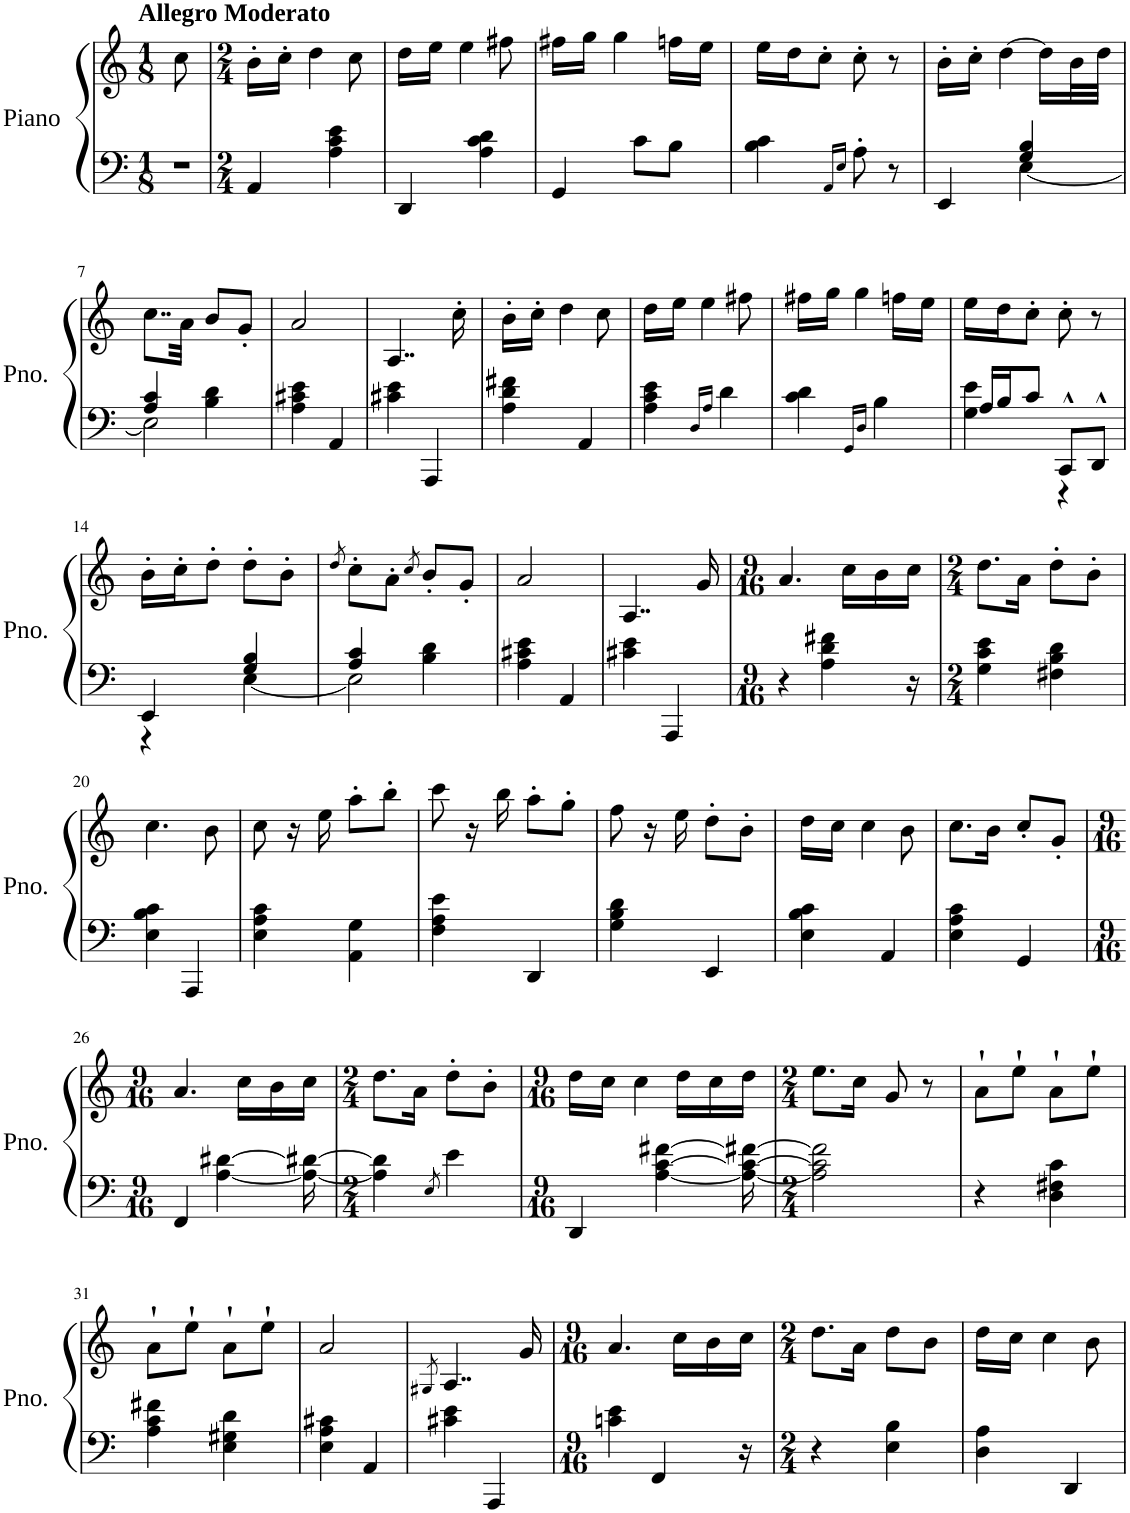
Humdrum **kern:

**kern	**kern
*part1	*part1
*staff2	*staff1
*I"Piano	*
*I'Pno.	*
*clefF4	*clefG2
*k[]	*k[]
*M1/8	*M1/8
=1	=1
!	!LO:TX:a:B:t=Allegro Moderato
8r	8cc\
=2	=2
*M2/4	*M2/4
4AA/	16b'\LL
.	16cc'\JJ
.	4dd\
4A\ 4c\ 4e\	.
.	8cc\
=3	=3
4DD/	16dd\LL
.	16ee\JJ
.	4ee\
4A\ 4c\ 4d\	.
.	8ff#X\
=4	=4
4GG/	16ff#X\LL
.	16gg\JJ
.	4gg\
8c\L	.
8B\J	16ffn\LL
.	16ee\JJ
=5	=5
4B\ 4c\	16ee\LL
.	16dd\J
.	8cc'\J
16qAA/LL	.
16qE/JJ	.
8A'\	8cc'\
8r	8r
=6	=6
*^	*
4EE/	4ryy	16b'\LL
.	.	16cc'\JJ
.	.	[4dd\
[4E\	4G/ 4B/	.
.	.	16dd\LL]
.	.	32b\L
.	.	32dd\JJJ
!!LO:LB:g=z
=7	=7	=7
2E\]	4A/ 4c/	8..cc\L
.	.	32a\Jkk
.	4B\ 4d\	8b/L
.	.	8g'/J
*v	*v	*
=8	=8
4A\ 4c#X\ 4e\	2a/
4AA/	.
=9	=9
4c#X\ 4e\	4..A/
4AAA/	.
.	16cc'\
=10	=10
4A\ 4d\ 4f#X\	16b'\LL
.	16cc'\JJ
.	4dd\
4AA/	.
.	8cc\
=11	=11
4A\ 4c\ 4e\	16dd\LL
.	16ee\JJ
.	4ee\
16qD/LL	.
16qA/JJ	.
4d\	.
.	8ff#X\
=12	=12
4c\ 4d\	16ff#X\LL
.	16gg\JJ
.	4gg\
16qGG/LL	.
16qD/JJ	.
4B\	.
.	16ffn\LL
.	16ee\JJ
=13	=13
*^	*
4G\ 4e\	16A/LL	16ee\LL
.	16B/J	16dd\J
.	8c/J	8cc'\J
8CC^^/L	4r	8cc'\
8DD^^/J	.	8r
!!LO:LB:g=z
=14	=14	=14
4EE/	4r	16b'\LL
.	.	16cc'\J
.	.	8dd'\J
[4E\	4G/ 4B/	8dd'\L
.	.	8b'\J
=15	=15	=15
.	.	8qdd/
2E\]	4A/ 4c/	8cc'\L
.	.	8a'\J
.	.	8qcc/
.	4B\ 4d\	8b'/L
.	.	8g'/J
*v	*v	*
=16	=16
4A\ 4c#X\ 4e\	2a/
4AA/	.
=17	=17
4c#X\ 4e\	4..A/
4AAA/	.
.	16g/
=18	=18
*M9/16	*M9/16
4r	4.a/
4A\ 4d\ 4f#X\	.
.	16cc\LL
.	16b\
16r	16cc\JJ
=19	=19
*M2/4	*M2/4
4G\ 4c\ 4e\	8.dd\L
.	16a\Jk
4F#X\ 4B\ 4d\	8dd'\L
.	8b'\J
!!LO:LB:g=z
=20	=20
4E\ 4B\ 4c\	4.cc\
4AAA/	.
.	8b\
=21	=21
4E\ 4A\ 4c\	8cc\
.	16r
.	16ee\
4AA\ 4G\	8aa'\L
.	8bb'\J
=22	=22
4F\ 4A\ 4e\	8ccc\
.	16r
.	16bb\
4DD/	8aa'\L
.	8gg'\J
=23	=23
4G\ 4B\ 4d\	8ff\
.	16r
.	16ee\
4EE/	8dd'\L
.	8b'\J
=24	=24
4E\ 4B\ 4c\	16dd\LL
.	16cc\JJ
.	4cc\
4AA/	.
.	8b\
=25	=25
4E\ 4A\ 4c\	8.cc\L
.	16b\Jk
4GG/	8cc'/L
.	8g'/J
!!LO:LB:g=z
=26	=26
*M9/16	*M9/16
4FF/	4.a/
[<4A\ [4d#X\	.
.	16cc\LL
.	16b\
16A\_ 16d#X\_	16cc\JJ
=27	=27
*M2/4	*M2/4
4A\] 4d#\]	8.dd\L
.	16a\Jk
8qE/	.
4e\	8dd'\L
.	8b'\J
=28	=28
*M9/16	*M9/16
4DD/	16dd\LL
.	16cc\JJ
.	4cc\
[<4A\ [4c\ [4f#X\	.
.	16dd\LL
.	16cc\
16A\_ 16c\_ 16f#X\_	16dd\JJ
=29	=29
*M2/4	*M2/4
2A\] 2c\] 2f#\]	8.ee\L
.	16cc\Jk
.	8g/
.	8r
=30	=30
4r	8a`\L
.	8ee`\J
4D\ 4F#X\ 4c\	8a`\L
.	8ee`\J
!!LO:LB:g=z
=31	=31
4A\ 4c\ 4f#X\	8a`\L
.	8ee`\J
4E\ 4G#X\ 4d\	8a`\L
.	8ee`\J
=32	=32
4E\ 4A\ 4c#X\	2a/
4AA/	.
=33	=33
.	8qG#X/
4c#X\ 4e\	4..A/
4AAA/	.
.	16g/
=34	=34
*M9/16	*M9/16
4cn\ 4e\	4.a/
4FF/	.
.	16cc\LL
.	16b\
16r	16cc\JJ
=35	=35
*M2/4	*M2/4
4r	8.dd\L
.	16a\Jk
4E\ 4B\	8dd\L
.	8b\J
=36	=36
4D\ 4A\	16dd\LL
.	16cc\JJ
.	4cc\
4DD/	.
.	8b\
=	=
*-	*-
